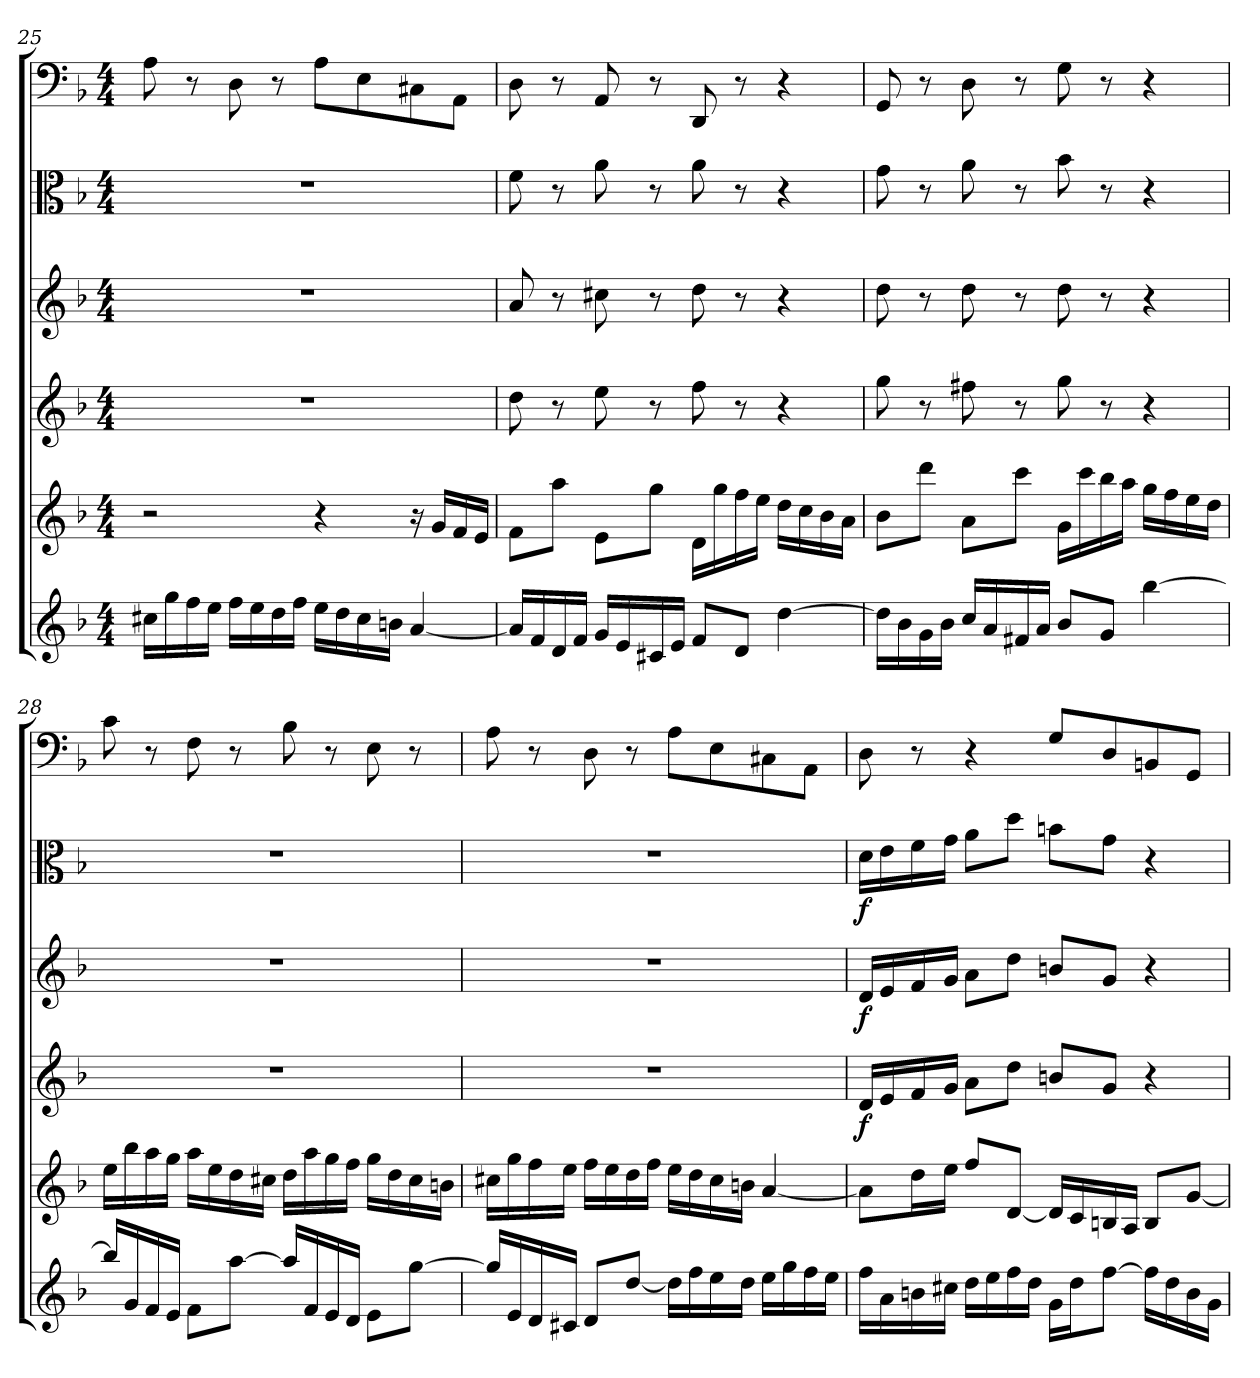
**kern	**kern	**kern	**dynam	**kern	**dynam	**kern	**dynam	**kern
*part6	*part5	*part4	*part4	*part3	*part3	*part2	*part2	*part1
*staff6	*staff5	*staff4	*staff4	*staff3	*staff3	*staff2	*staff2	*staff1
*clefG2	*clefG2	*clefG2	*	*clefG2	*	*clefC3	*	*clefF4
*k[b-]	*k[b-]	*k[b-]	*	*k[b-]	*	*k[b-]	*	*k[b-]
*d:	*d:	*d:	*	*d:	*	*d:	*	*d:
*M4/4	*M4/4	*M4/4	*	*M4/4	*	*M4/4	*	*M4/4
=25	=25	=25	=25	=25	=25	=25	=25	=25
16cc#X\LL	2r	1r	.	1r	.	1r	.	8A\
16gg\	.	.	.	.	.	.	.	.
16ff\	.	.	.	.	.	.	.	8r
16ee\JJ	.	.	.	.	.	.	.	.
16ff\LL	.	.	.	.	.	.	.	8D\
16ee\	.	.	.	.	.	.	.	.
16dd\	.	.	.	.	.	.	.	8r
16ff\JJ	.	.	.	.	.	.	.	.
16ee\LL	4r	.	.	.	.	.	.	8A\L
16dd\	.	.	.	.	.	.	.	.
16cc#\	.	.	.	.	.	.	.	8E\
16bn\JJ	.	.	.	.	.	.	.	.
[4a/	16r	.	.	.	.	.	.	8C#X\
.	16g/LL	.	.	.	.	.	.	.
.	16f/	.	.	.	.	.	.	8AA\J
.	16e/JJ	.	.	.	.	.	.	.
=26	=26	=26	=26	=26	=26	=26	=26	=26
16a/LL]	8f\L	8dd\	.	8a/	.	8f\	.	8D\
16f/	.	.	.	.	.	.	.	.
16d/	8aa\J	8r	.	8r	.	8r	.	8r
16f/JJ	.	.	.	.	.	.	.	.
16g/LL	8e\L	8ee\	.	8cc#X\	.	8a\	.	8AA/
16e/	.	.	.	.	.	.	.	.
16c#X/	8gg\J	8r	.	8r	.	8r	.	8r
16e/JJ	.	.	.	.	.	.	.	.
8f/L	16d\LL	8ff\	.	8dd\	.	8a\	.	8DD/
.	16gg\	.	.	.	.	.	.	.
8d/J	16ff\	8r	.	8r	.	8r	.	8r
.	16ee\JJ	.	.	.	.	.	.	.
[4dd\	16dd\LL	4r	.	4r	.	4r	.	4r
.	16cc\	.	.	.	.	.	.	.
.	16b-\	.	.	.	.	.	.	.
.	16a\JJ	.	.	.	.	.	.	.
=27	=27	=27	=27	=27	=27	=27	=27	=27
16dd\LL]	8b-\L	8gg\	.	8dd\	.	8g\	.	8GG/
16b-\	.	.	.	.	.	.	.	.
16g\	8ddd\J	8r	.	8r	.	8r	.	8r
16b-\JJ	.	.	.	.	.	.	.	.
16cc/LL	8a\L	8ff#X\	.	8dd\	.	8a\	.	8D\
16a/	.	.	.	.	.	.	.	.
16f#X/	8ccc\J	8r	.	8r	.	8r	.	8r
16a/JJ	.	.	.	.	.	.	.	.
8b-/L	16g\LL	8gg\	.	8dd\	.	8b-\	.	8G\
.	16ccc\	.	.	.	.	.	.	.
8g/J	16bb-\	8r	.	8r	.	8r	.	8r
.	16aa\JJ	.	.	.	.	.	.	.
[4bb-\	16gg\LL	4r	.	4r	.	4r	.	4r
.	16ff\	.	.	.	.	.	.	.
.	16ee\	.	.	.	.	.	.	.
.	16dd\JJ	.	.	.	.	.	.	.
=28	=28	=28	=28	=28	=28	=28	=28	=28
16bb-/LL]	16ee\LL	1r	.	1r	.	1r	.	8c\
16g/	16bb-\	.	.	.	.	.	.	.
16f/	16aa\	.	.	.	.	.	.	8r
16e/JJ	16gg\JJ	.	.	.	.	.	.	.
8f\L	16aa\LL	.	.	.	.	.	.	8F\
.	16ee\	.	.	.	.	.	.	.
[8aa\J	16dd\	.	.	.	.	.	.	8r
.	16cc#X\JJ	.	.	.	.	.	.	.
16aa/LL]	16dd\LL	.	.	.	.	.	.	8B-\
16f/	16aa\	.	.	.	.	.	.	.
16e/	16gg\	.	.	.	.	.	.	8r
16d/JJ	16ff\JJ	.	.	.	.	.	.	.
8e\L	16gg\LL	.	.	.	.	.	.	8E\
.	16dd\	.	.	.	.	.	.	.
[8gg\J	16cc#\	.	.	.	.	.	.	8r
.	16bn\JJ	.	.	.	.	.	.	.
=29	=29	=29	=29	=29	=29	=29	=29	=29
16gg/LL]	16cc#X\LL	1r	.	1r	.	1r	.	8A\
16e/	16gg\	.	.	.	.	.	.	.
16d/	16ff\	.	.	.	.	.	.	8r
16c#X/JJ	16ee\JJ	.	.	.	.	.	.	.
8d/L	16ff\LL	.	.	.	.	.	.	8D\
.	16ee\	.	.	.	.	.	.	.
[8dd/J	16dd\	.	.	.	.	.	.	8r
.	16ff\JJ	.	.	.	.	.	.	.
16dd\LL]	16ee\LL	.	.	.	.	.	.	8A\L
16ff\	16dd\	.	.	.	.	.	.	.
16ee\	16cc#\	.	.	.	.	.	.	8E\
16dd\JJ	16bn\JJ	.	.	.	.	.	.	.
16ee\LL	[4a/	.	.	.	.	.	.	8C#X\
16gg\	.	.	.	.	.	.	.	.
16ff\	.	.	.	.	.	.	.	8AA\J
16ee\JJ	.	.	.	.	.	.	.	.
=30	=30	=30	=30	=30	=30	=30	=30	=30
16ff\LL	8a\L]	16d/LL	f	16d/LL	f	16d\LL	f	8D\
16a\	.	16e/	.	16e/	.	16e\	.	.
16bn\	16dd\L	16f/	.	16f/	.	16f\	.	8r
16cc#X\JJ	16ee\JJ	16g/JJ	.	16g/JJ	.	16g\JJ	.	.
16dd\LL	8ff/L	8a\L	.	8a\L	.	8a\L	.	4r
16ee\	.	.	.	.	.	.	.	.
16ff\	[8d/J	8dd\J	.	8dd\J	.	8dd\J	.	.
16dd\JJ	.	.	.	.	.	.	.	.
16g\LL	16d/LL]	8bn/L	.	8bn/L	.	8bn\L	.	8G/L
16dd\J	16c/	.	.	.	.	.	.	.
[8ff\J	16Bn/	8g/J	.	8g/J	.	8g\J	.	8D/
.	16A/JJ	.	.	.	.	.	.	.
16ff\LL]	8B/L	4r	.	4r	.	4r	.	8BBn/
16dd\	.	.	.	.	.	.	.	.
16b\	[8g/J	.	.	.	.	.	.	8GG/J
16g\JJ	.	.	.	.	.	.	.	.
=	=	=	=	=	=	=	=	=
*-	*-	*-	*-	*-	*-	*-	*-	*-
